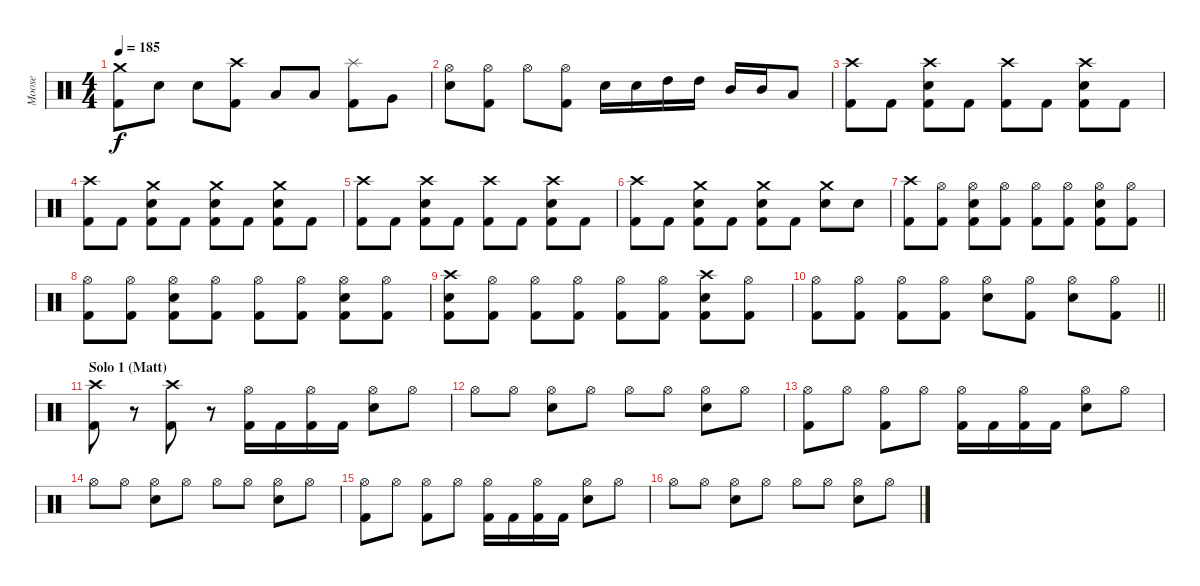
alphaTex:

\track ("Moose" "Moose") {instrument percussion}
\staff {score}
\articulation defaults
\ts (4 4)
\tempo 185
\clef neutral
\ks c
("Crash medium (hit)" "Kick (hit) 2").8{dy f} "Electric Snare (hit)".8 "Electric Snare (hit)".8 ("Crash high (hit)" "Kick (hit) 2").8 "Low Tom (hit)".8 "Low Tom (hit)".8 ("Splash (hit)" "Kick (hit) 2").8 "Very Low Tom (hit)".8 |
("Hi-Hat (open)" "Electric Snare (hit)").8 ("Hi-Hat (open)" "Kick (hit) 2").8 "Hi-Hat (open)".8 ("Hi-Hat (open)" "Kick (hit) 2").8 "Electric Snare (hit)".16 "Electric Snare (hit)".16 "High Tom (hit)".16 "High Tom (hit)".16 "Mid Tom (hit)".16 "Mid Tom (hit)".16 "Low Tom (hit)".8 |
("Crash high (hit)" "Kick (hit) 2").8 "Kick (hit) 2".8 ("Crash high (hit)" "Electric Snare (hit)" "Kick (hit) 2").8 "Kick (hit) 2".8 ("Crash high (hit)" "Kick (hit) 2").8 "Kick (hit) 2".8 ("Crash high (hit)" "Electric Snare (hit)" "Kick (hit) 2").8 "Kick (hit) 2".8 |
("Crash high (hit)" "Kick (hit) 2").8 "Kick (hit) 2".8 ("Crash medium (hit)" "Electric Snare (hit)" "Kick (hit) 2").8 "Kick (hit) 2".8 ("Crash medium (hit)" "Electric Snare (hit)" "Kick (hit) 2").8 "Kick (hit) 2".8 ("Crash medium (hit)" "Electric Snare (hit)" "Kick (hit) 2").8 "Kick (hit) 2".8 |
("Crash high (hit)" "Kick (hit) 2").8 "Kick (hit) 2".8 ("Crash high (hit)" "Electric Snare (hit)" "Kick (hit) 2").8 "Kick (hit) 2".8 ("Crash high (hit)" "Kick (hit) 2").8 "Kick (hit) 2".8 ("Crash high (hit)" "Electric Snare (hit)" "Kick (hit) 2").8 "Kick (hit) 2".8 |
("Crash high (hit)" "Kick (hit) 2").8 "Kick (hit) 2".8 ("Crash medium (hit)" "Electric Snare (hit)" "Kick (hit) 2").8 "Kick (hit) 2".8 ("Crash medium (hit)" "Electric Snare (hit)" "Kick (hit) 2").8 "Kick (hit) 2".8 ("Crash medium (hit)" "Electric Snare (hit)").8 "Electric Snare (hit)".8 |
("Crash high (hit)" "Kick (hit) 2").8 ("Hi-Hat (open)" "Kick (hit) 2").8 ("Hi-Hat (open)" "Electric Snare (hit)" "Kick (hit) 2").8 ("Hi-Hat (open)" "Kick (hit) 2").8 ("Hi-Hat (open)" "Kick (hit) 2").8 ("Hi-Hat (open)" "Kick (hit) 2").8 ("Hi-Hat (open)" "Electric Snare (hit)" "Kick (hit) 2").8 ("Hi-Hat (open)" "Kick (hit) 2").8 |
("Hi-Hat (open)" "Kick (hit) 2").8 ("Hi-Hat (open)" "Kick (hit) 2").8 ("Hi-Hat (open)" "Electric Snare (hit)" "Kick (hit) 2").8 ("Hi-Hat (open)" "Kick (hit) 2").8 ("Hi-Hat (open)" "Kick (hit) 2").8 ("Hi-Hat (open)" "Kick (hit) 2").8 ("Hi-Hat (open)" "Electric Snare (hit)" "Kick (hit) 2").8 ("Hi-Hat (open)" "Kick (hit) 2").8 |
("Crash high (hit)" "Electric Snare (hit)" "Kick (hit) 2").8 ("Hi-Hat (open)" "Kick (hit) 2").8 ("Hi-Hat (open)" "Kick (hit) 2").8 ("Hi-Hat (open)" "Kick (hit) 2").8 ("Hi-Hat (open)" "Kick (hit) 2").8 ("Hi-Hat (open)" "Kick (hit) 2").8 ("Crash high (hit)" "Electric Snare (hit)" "Kick (hit) 2").8 ("Hi-Hat (open)" "Kick (hit) 2").8 |
\barLineRight lightlight
("Hi-Hat (open)" "Kick (hit) 2").8 ("Hi-Hat (open)" "Kick (hit) 2").8 ("Hi-Hat (open)" "Kick (hit) 2").8 ("Hi-Hat (open)" "Kick (hit) 2").8 ("Hi-Hat (open)" "Electric Snare (hit)").8 ("Hi-Hat (open)" "Kick (hit) 2").8 ("Hi-Hat (open)" "Electric Snare (hit)").8 ("Hi-Hat (open)" "Kick (hit) 2").8 |
\section ("" "Solo 1 (Matt)")
("Crash high (hit)" "Kick (hit) 2").8 r.8 ("Crash high (hit)" "Kick (hit) 2").8 r.8 ("Hi-Hat (open)" "Kick (hit) 2").16 "Kick (hit) 2".16 ("Hi-Hat (open)" "Kick (hit) 2").16 "Kick (hit) 2".16 ("Hi-Hat (open)" "Electric Snare (hit)").8 "Hi-Hat (open)".8 |
"Hi-Hat (open)".8 "Hi-Hat (open)".8 ("Hi-Hat (open)" "Electric Snare (hit)").8 "Hi-Hat (open)".8 "Hi-Hat (open)".8 "Hi-Hat (open)".8 ("Hi-Hat (open)" "Electric Snare (hit)").8 "Hi-Hat (open)".8 |
("Hi-Hat (open)" "Kick (hit) 2").8 "Hi-Hat (open)".8 ("Hi-Hat (open)" "Kick (hit) 2").8 "Hi-Hat (open)".8 ("Hi-Hat (open)" "Kick (hit) 2").16 "Kick (hit) 2".16 ("Hi-Hat (open)" "Kick (hit) 2").16 "Kick (hit) 2".16 ("Hi-Hat (open)" "Electric Snare (hit)").8 "Hi-Hat (open)".8 |
"Hi-Hat (open)".8 "Hi-Hat (open)".8 ("Hi-Hat (open)" "Electric Snare (hit)").8 "Hi-Hat (open)".8 "Hi-Hat (open)".8 "Hi-Hat (open)".8 ("Hi-Hat (open)" "Electric Snare (hit)").8 "Hi-Hat (open)".8 |
("Hi-Hat (open)" "Kick (hit) 2").8 "Hi-Hat (open)".8 ("Hi-Hat (open)" "Kick (hit) 2").8 "Hi-Hat (open)".8 ("Hi-Hat (open)" "Kick (hit) 2").16 "Kick (hit) 2".16 ("Hi-Hat (open)" "Kick (hit) 2").16 "Kick (hit) 2".16 ("Hi-Hat (open)" "Electric Snare (hit)").8 "Hi-Hat (open)".8 |
"Hi-Hat (open)".8 "Hi-Hat (open)".8 ("Hi-Hat (open)" "Electric Snare (hit)").8 "Hi-Hat (open)".8 "Hi-Hat (open)".8 "Hi-Hat (open)".8 ("Hi-Hat (open)" "Electric Snare (hit)").8 "Hi-Hat (open)".8
